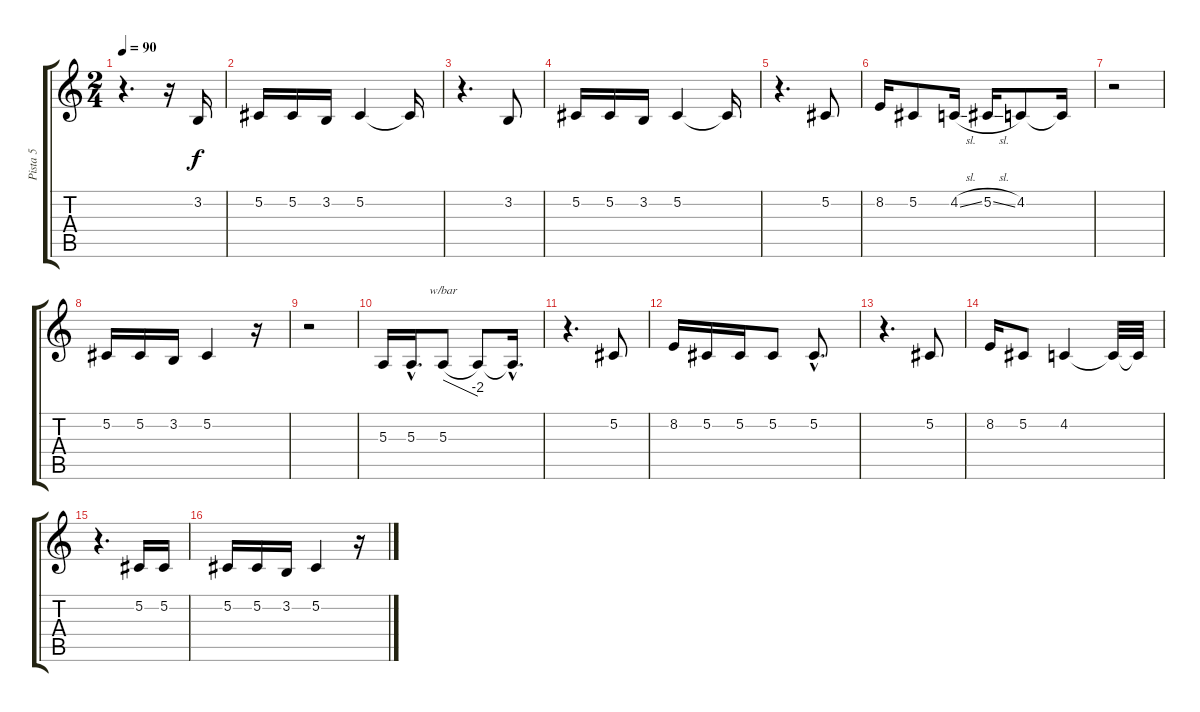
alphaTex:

\track ("Pista 5" "Pista 5") {instrument stringensemble1}
\staff {score tabs}
\tuning (Db4 Ab3 E3 B2 Gb2 Db2) {hide}
\ts (2 4)
\tempo 90
\clef g2
\ks c
r.4{d dy f volume 16} r.16 3.2.16 |
5.2.16 5.2.16 3.2.16 5.2.4 5.2{t}.16 |
r.4{d} 3.2.8 |
5.2.16 5.2.16 3.2.16 5.2.4 5.2{t}.16 |
r.4{d} 5.2.8 |
8.2.16 5.2.8 4.2{sl}.16 5.2{sl}.16 4.2.8 4.2{t}.16 |
r.2 |
5.2.16 5.2.16 3.2.16 5.2.4 r.16 |
r.2 |
5.3.16 5.3{hac}.16{d} 5.3.8{tbe (dive default 0 0 60 -8)} 5.3{t}.8 5.3{hac t}.16{d} |
r.4{d} 5.2.8 |
8.2.16 5.2.16 5.2.16 5.2.8 5.2{hac}.8{d} |
r.4{d} 5.2.8 |
8.2.16 5.2.8 4.2.4 4.2{t}.32 4.2{t}.32 |
r.4{d} 5.2.16 5.2.16 |
5.2.16 5.2.16 3.2.16 5.2.4 r.16
